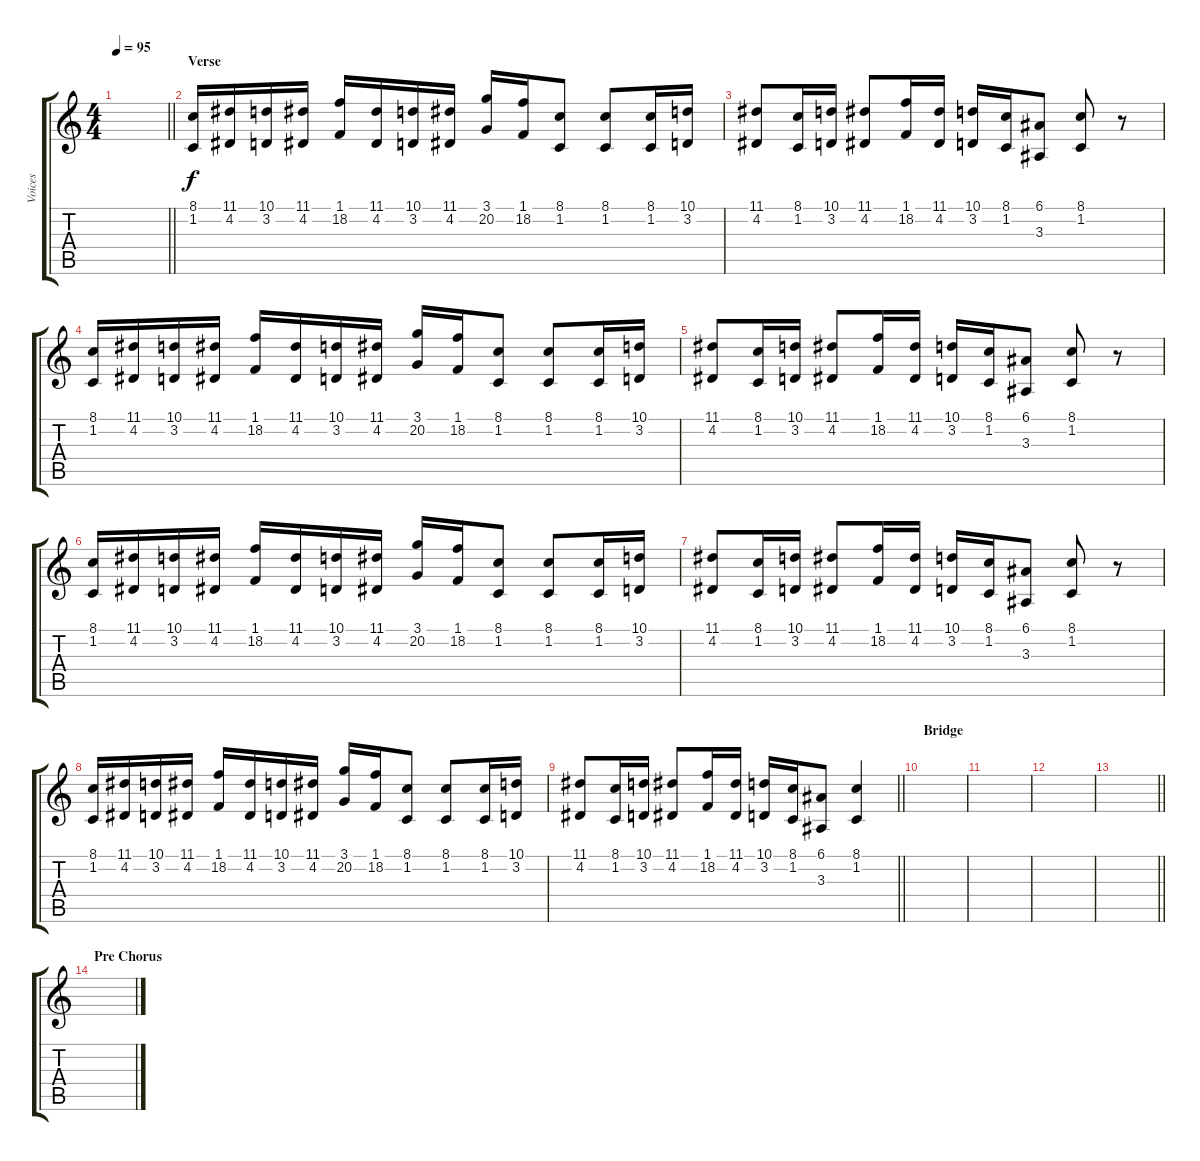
\track ("Voices" "Voices") {mute instrument clarinet}
\staff {score tabs}
\tuning (E4 B3 G3 D3 A2 E2) {hide}
\ts (4 4)
\tempo 95
\clef g2
\barLineRight lightlight
\ks c
|
\section ("" "Verse")
(8.1 1.2).16 (11.1 4.2).16 (10.1 3.2).16 (11.1 4.2).16 (1.1 18.2).16 (11.1 4.2).16 (10.1 3.2).16 (11.1 4.2).16 (3.1 20.2).16 (1.1 18.2).16 (8.1 1.2).8 (8.1 1.2).8 (8.1 1.2).16 (10.1 3.2).16 |
(11.1 4.2).8 (8.1 1.2).16 (10.1 3.2).16 (11.1 4.2).8 (1.1 18.2).16 (11.1 4.2).16 (10.1 3.2).16 (8.1 1.2).16 (6.1 3.3).8 (8.1 1.2).8 r.8 |
(8.1 1.2).16 (11.1 4.2).16 (10.1 3.2).16 (11.1 4.2).16 (1.1 18.2).16 (11.1 4.2).16 (10.1 3.2).16 (11.1 4.2).16 (3.1 20.2).16 (1.1 18.2).16 (8.1 1.2).8 (8.1 1.2).8 (8.1 1.2).16 (10.1 3.2).16 |
(11.1 4.2).8 (8.1 1.2).16 (10.1 3.2).16 (11.1 4.2).8 (1.1 18.2).16 (11.1 4.2).16 (10.1 3.2).16 (8.1 1.2).16 (6.1 3.3).8 (8.1 1.2).8 r.8 |
(8.1 1.2).16 (11.1 4.2).16 (10.1 3.2).16 (11.1 4.2).16 (1.1 18.2).16 (11.1 4.2).16 (10.1 3.2).16 (11.1 4.2).16 (3.1 20.2).16 (1.1 18.2).16 (8.1 1.2).8 (8.1 1.2).8 (8.1 1.2).16 (10.1 3.2).16 |
(11.1 4.2).8 (8.1 1.2).16 (10.1 3.2).16 (11.1 4.2).8 (1.1 18.2).16 (11.1 4.2).16 (10.1 3.2).16 (8.1 1.2).16 (6.1 3.3).8 (8.1 1.2).8 r.8 |
(8.1 1.2).16 (11.1 4.2).16 (10.1 3.2).16 (11.1 4.2).16 (1.1 18.2).16 (11.1 4.2).16 (10.1 3.2).16 (11.1 4.2).16 (3.1 20.2).16 (1.1 18.2).16 (8.1 1.2).8 (8.1 1.2).8 (8.1 1.2).16 (10.1 3.2).16 |
\barLineRight lightlight
(11.1 4.2).8 (8.1 1.2).16 (10.1 3.2).16 (11.1 4.2).8 (1.1 18.2).16 (11.1 4.2).16 (10.1 3.2).16 (8.1 1.2).16 (6.1 3.3).8 (8.1 1.2).4 |
\section ("" "Bridge")
|
|
|
\barLineRight lightlight
|
\section ("" "Pre Chorus")
